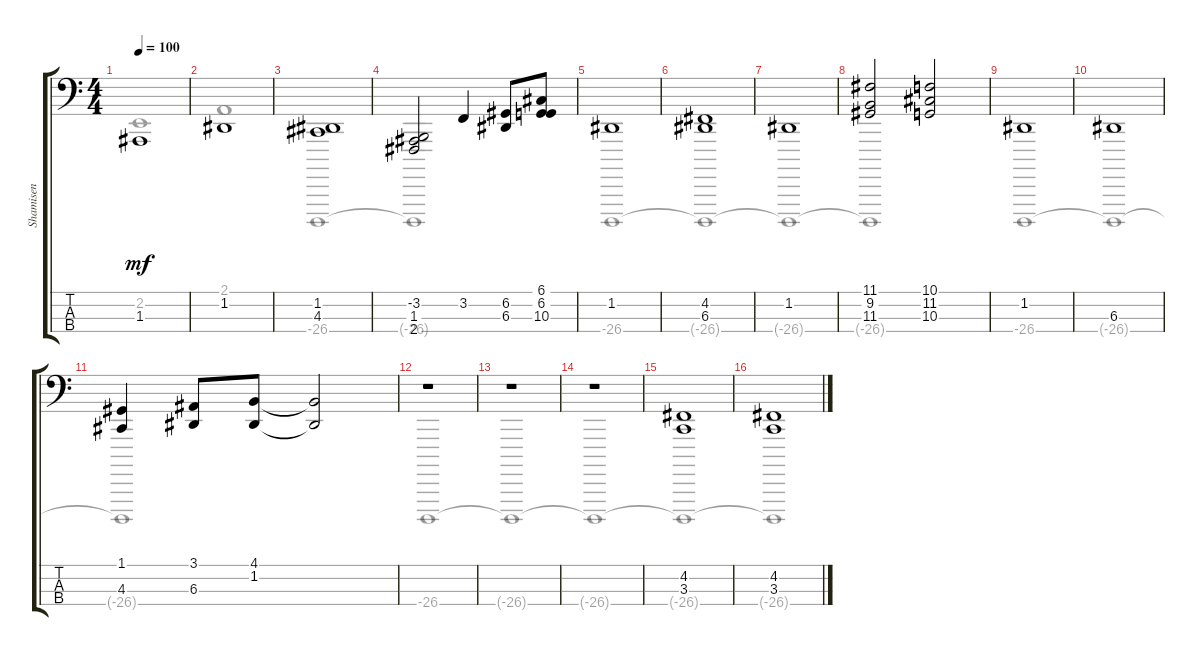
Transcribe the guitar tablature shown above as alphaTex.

\track ("Shamisen" "Shamisen") {instrument shamisen}
\staff {score tabs}
\tuning (G2 D2 A1 E1) {hide}
\voice
\ts (4 4)
\tempo 100
\clef f4
\ks aminor
1.3{t}.1{dy mf} |
1.2.1 |
(1.2 4.3).1 |
(-3.2 1.3 2.4).2 3.2.4 (6.2 6.3).8 (6.1 6.2 10.3).8 |
1.2.1 |
(4.2 6.3).1 |
1.2.1 |
(11.1 9.2 11.3).2 (10.1 11.2 10.3).2 |
1.2.1 |
6.3.1 |
(1.1 4.3).4 (3.1 6.3).8 (4.1 1.2).8 (4.1{t} 1.2{t}).2 |
r.1 |
r.1 |
r.1 |
(4.2 3.3).1 |
(4.2 3.3).1
\voice
\clef f4
\ottava regular
\simile none
\ks aminor
2.2.1{dy mf} |
2.1.1 |
-26.4.1 |
-26.4{t}.1 |
-26.4.1 |
-26.4{t}.1 |
-26.4{t}.1 |
-26.4{t}.1 |
-26.4.1 |
-26.4{t}.1 |
-26.4{t}.1 |
-26.4.1 |
-26.4{t}.1 |
-26.4{t}.1 |
-26.4{t}.1 |
-26.4{t}.1
